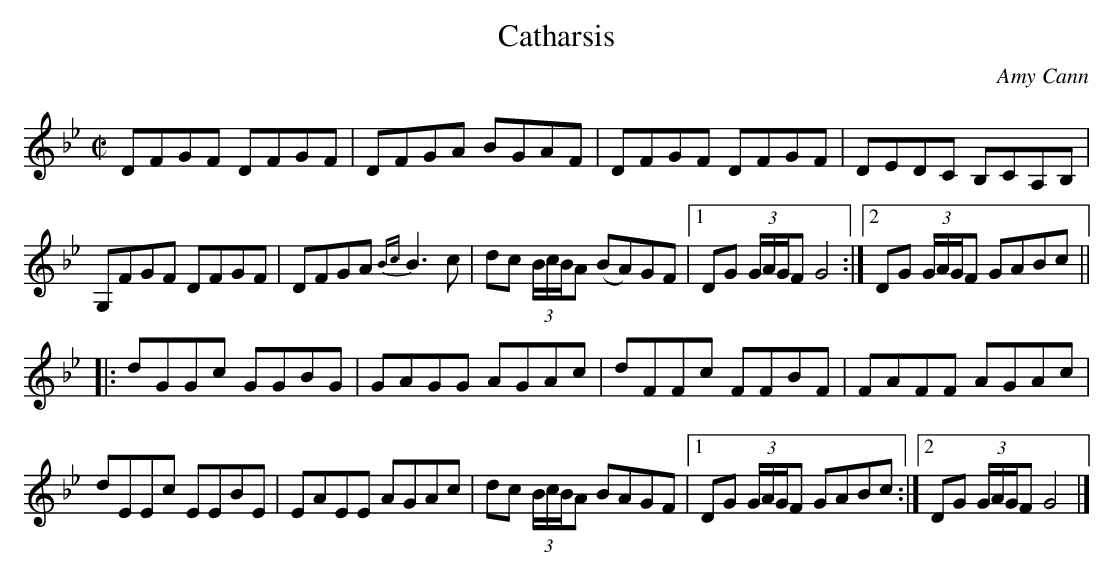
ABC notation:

X:1
T:Catharsis
M:C|
L:1/8
C:Amy Cann
K:Gm
DFGF DFGF | DFGA BGAF | DFGF DFGF | DEDC B,CA,B,|
G,FGF DFGF|DFGA {Bc}B3c | dc (3B/c/B/A (BA)GF |1 DG (3G/A/G/F G4 :|2 DG (3G/A/G/F GABc ||
|: dGGc GGBG | GAGG AGAc | dFFc FFBF | FAFF AGAc |
dEEc EEBE | EAEE AGAc | dc (3B/c/B/A BAGF |1 DG (3G/A/G/F GABc :|2 DG (3G/A/G/F G4 |]
